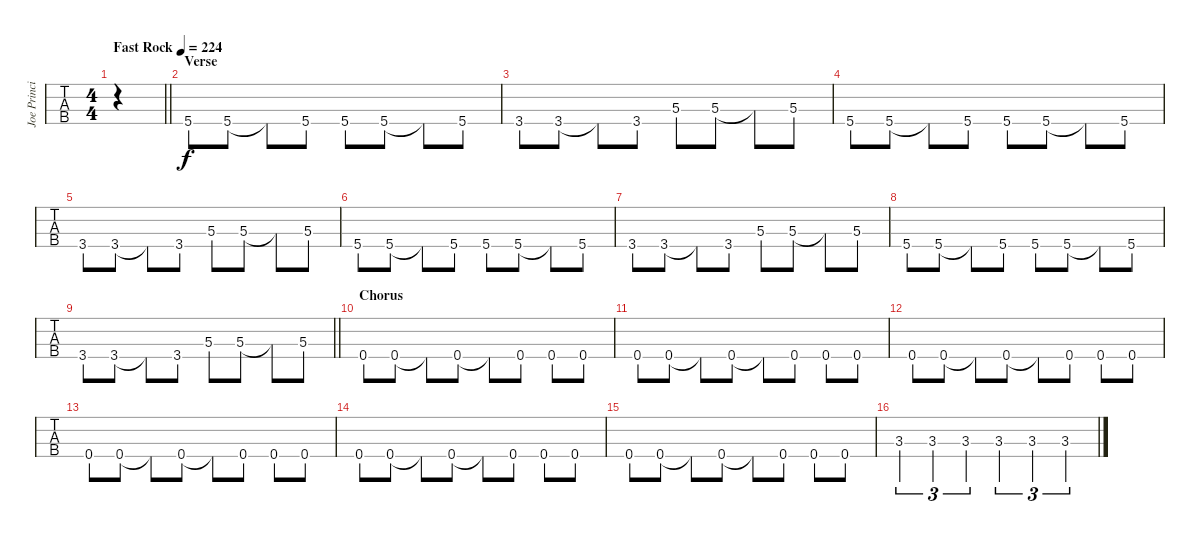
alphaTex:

\track ("Joe Principe - Bass" "Joe Princi") {instrument electricbassfinger}
\staff {tabs}
\tuning (G2 D2 A1 E1) {hide}
\ts (4 4)
\tempo (224 "Fast Rock")
\clef f4
\barLineRight lightlight
\ks c
|
\section ("" "Verse")
5.4.8 5.4.8 5.4{t}.8 5.4.8 5.4.8 5.4.8 5.4{t}.8 5.4.8 |
3.4.8 3.4.8 3.4{t}.8 3.4.8 5.3.8 5.3.8 5.3{t}.8 5.3.8 |
5.4.8 5.4.8 5.4{t}.8 5.4.8 5.4.8 5.4.8 5.4{t}.8 5.4.8 |
3.4.8 3.4.8 3.4{t}.8 3.4.8 5.3.8 5.3.8 5.3{t}.8 5.3.8 |
5.4.8 5.4.8 5.4{t}.8 5.4.8 5.4.8 5.4.8 5.4{t}.8 5.4.8 |
3.4.8 3.4.8 3.4{t}.8 3.4.8 5.3.8 5.3.8 5.3{t}.8 5.3.8 |
5.4.8 5.4.8 5.4{t}.8 5.4.8 5.4.8 5.4.8 5.4{t}.8 5.4.8 |
\barLineRight lightlight
3.4.8 3.4.8 3.4{t}.8 3.4.8 5.3.8 5.3.8 5.3{t}.8 5.3.8 |
\section ("" "Chorus")
0.4.8 0.4.8 0.4{t}.8 0.4.8 0.4{t}.8 0.4.8 0.4.8 0.4.8 |
0.4.8 0.4.8 0.4{t}.8 0.4.8 0.4{t}.8 0.4.8 0.4.8 0.4.8 |
0.4.8 0.4.8 0.4{t}.8 0.4.8 0.4{t}.8 0.4.8 0.4.8 0.4.8 |
0.4.8 0.4.8 0.4{t}.8 0.4.8 0.4{t}.8 0.4.8 0.4.8 0.4.8 |
0.4.8 0.4.8 0.4{t}.8 0.4.8 0.4{t}.8 0.4.8 0.4.8 0.4.8 |
0.4.8 0.4.8 0.4{t}.8 0.4.8 0.4{t}.8 0.4.8 0.4.8 0.4.8 |
3.3.4{tu (3 2)} 3.3.4{tu (3 2)} 3.3.4{tu (3 2)} 3.3.4{tu (3 2)} 3.3.4{tu (3 2)} 3.3.4{tu (3 2)}
